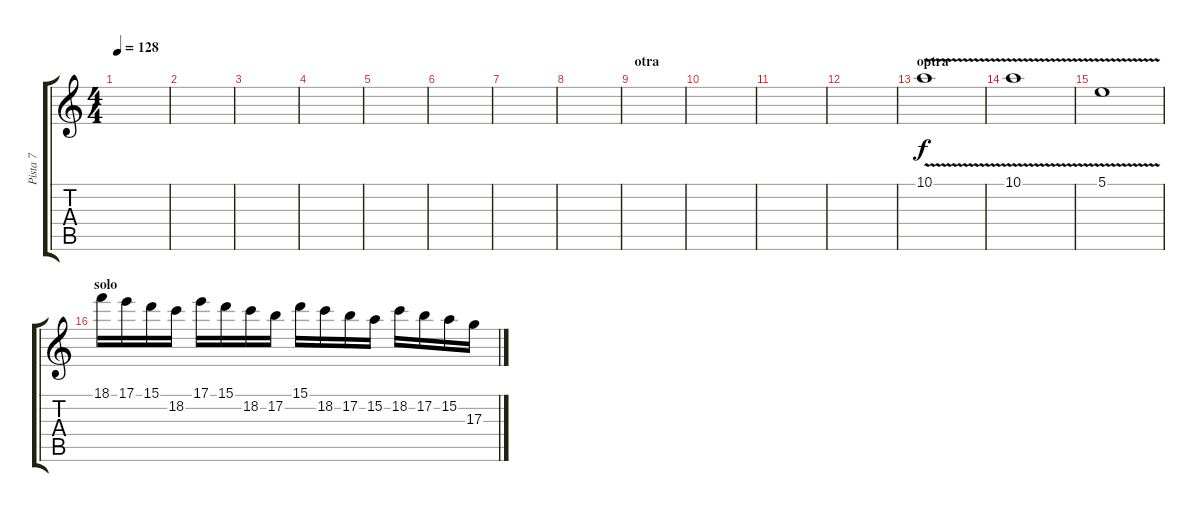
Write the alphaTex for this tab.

\track ("Pista 7" "Pista 7") {instrument distortionguitar}
\staff {score tabs}
\tuning (B3 Gb3 D3 A2 E2 B1) {hide}
\ts (4 4)
\tempo 128
\clef g2
\ks c
|
|
|
|
|
|
|
|
\section ("" "otra")
|
|
|
|
\section ("" "optra")
10.1{v}.1 |
10.1{v}.1 |
5.1{v}.1 |
\section ("" "solo")
18.1.16 17.1.16 15.1.16 18.2.16 17.1.16 15.1.16 18.2.16 17.2.16 15.1.16 18.2.16 17.2.16 15.2.16 18.2.16 17.2.16 15.2.16 17.3.16
